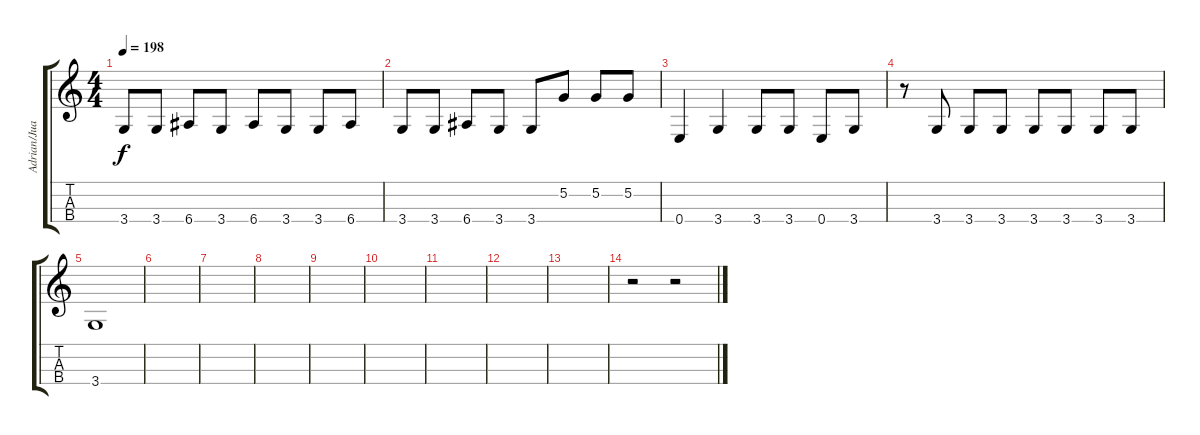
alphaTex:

\track ("Adrian/Juan" "Adrian/Jua") {instrument electricbassfinger}
\staff {score tabs}
\tuning (G3 D3 A2 E2) {hide}
\ts (4 4)
\tempo 198
\clef g2
\ks c
3.4.8{dy f} 3.4.8 6.4.8 3.4.8 6.4.8 3.4.8 3.4.8 6.4.8 |
3.4.8 3.4.8 6.4.8 3.4.8 3.4.8 5.2.8 5.2.8 5.2.8 |
0.4.4 3.4.4 3.4.8 3.4.8 0.4.8 3.4.8 |
r.8 3.4.8 3.4.8 3.4.8 3.4.8 3.4.8 3.4.8 3.4.8 |
3.4.1 |
|
|
|
|
|
|
|
|
r.2 r.2
